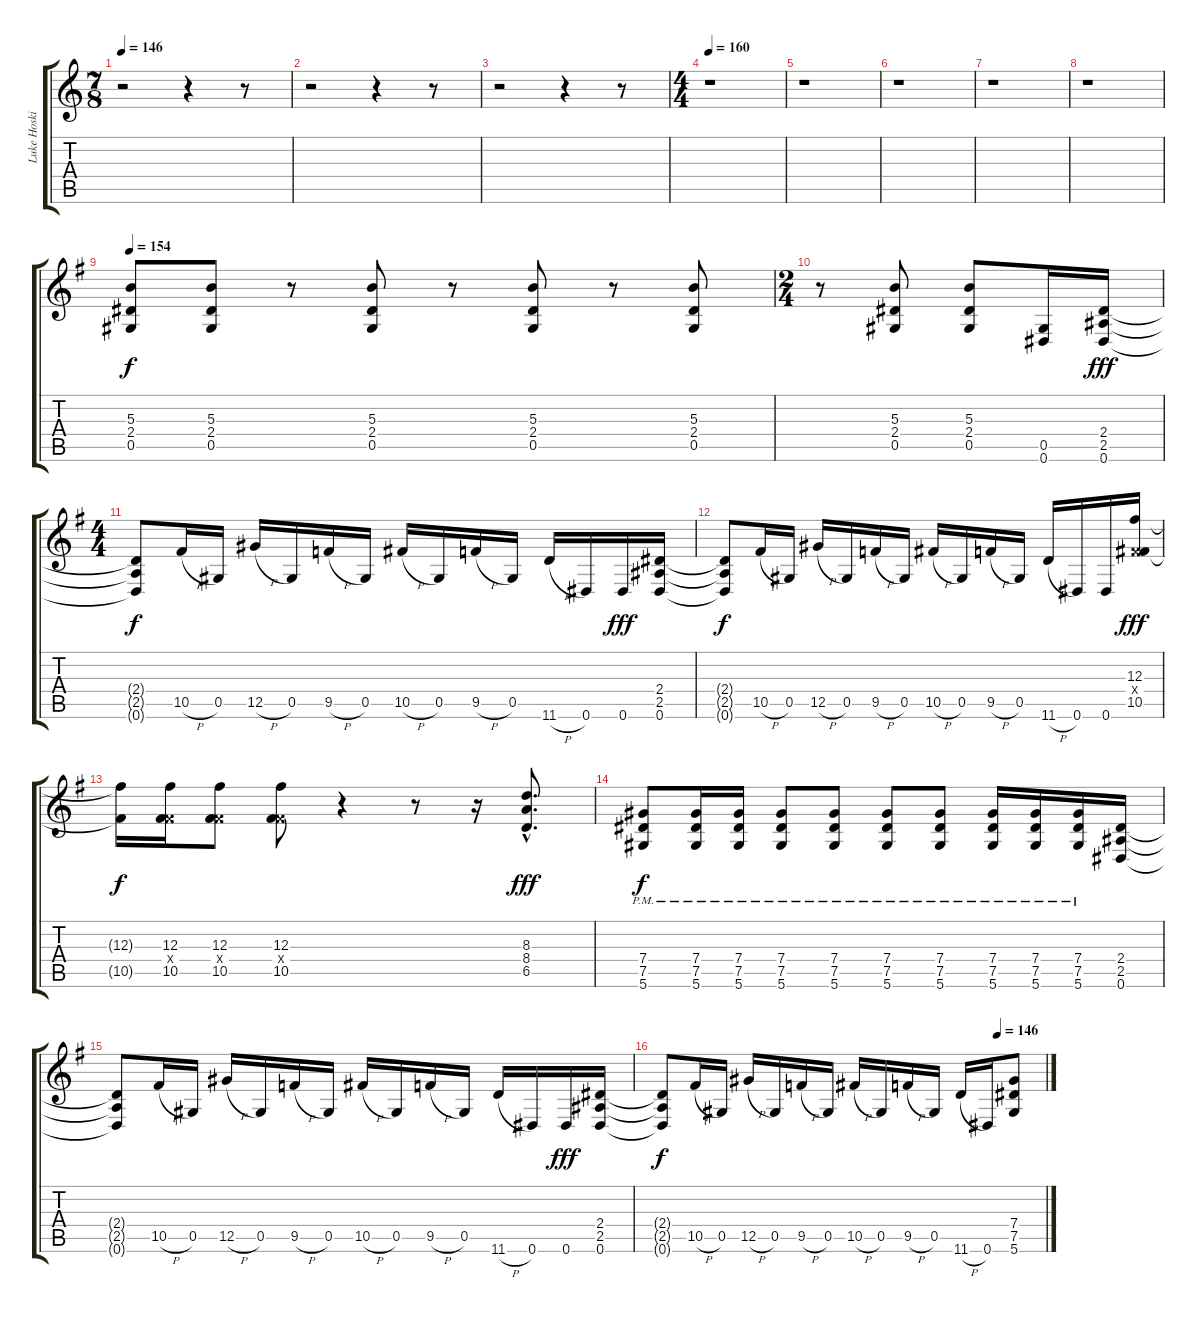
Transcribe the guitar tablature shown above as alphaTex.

\track ("Luke Hoskin" "Luke Hoski") {instrument overdrivenguitar}
\staff {score tabs}
\tuning (Eb4 Bb3 Gb3 Db3 Ab2 Eb2) {hide}
\ts (7 8)
\tempo 146
\clef g2
\ks c
r.2{dy f} r.4 r.8 |
r.2 r.4 r.8 |
r.2 r.4 r.8 |
\ts (4 4)
\tempo 160
r.1 |
r.1 |
r.1 |
r.1 |
r.1 |
\tempo 154
\ks g
(5.3 2.4 0.5).8 (5.3 2.4 0.5).8 r.8 (5.3 2.4 0.5).8 r.8 (5.3 2.4 0.5).8 r.8 (5.3 2.4 0.5).8 |
\ts (2 4)
r.8 (5.3 2.4 0.5).8 (5.3 2.4 0.5).8 (0.5 0.6).16 (2.4 2.5 0.6).16{dy fff} |
\ts (4 4)
(2.4{t} 2.5{t} 0.6{t}).8{dy f} 10.5{h}.16 0.5.16 12.5{h}.16 0.5.16 9.5{h}.16 0.5.16 10.5{h}.16 0.5.16 9.5{h}.16 0.5.16 11.6{h}.16 0.6.16 0.6.16{dy fff} (2.4 2.5 0.6).16 |
(2.4{t} 2.5{t} 0.6{t}).8{dy f} 10.5{h}.16 0.5.16 12.5{h}.16 0.5.16 9.5{h}.16 0.5.16 10.5{h}.16 0.5.16 9.5{h}.16 0.5.16 11.6{h}.16 0.6.16 0.6.16 (12.3 5.4{x} 10.5).16{dy fff} |
(12.3{t} 10.5{t}).16{dy f} (12.3 5.4{x} 10.5).16 (12.3 5.4{x} 10.5).8 (12.3 5.4{x} 10.5).8 r.4 r.8 r.16 (8.3{hac} 8.4{hac} 6.5{hac}).8{d dy fff} |
(7.4{pm} 7.5 5.6).8{dy f} (7.4{pm} 7.5{pm} 5.6{pm}).16 (7.4{pm} 7.5{pm} 5.6{pm}).16 (7.4{pm} 7.5{pm} 5.6{pm}).8 (7.4{pm} 7.5{pm} 5.6{pm}).8 (7.4{pm} 7.5{pm} 5.6{pm}).8 (7.4{pm} 7.5{pm} 5.6{pm}).8 (7.4{pm} 7.5{pm} 5.6{pm}).16 (7.4{pm} 7.5{pm} 5.6{pm}).16 (7.4{pm} 7.5{pm} 5.6{pm}).16 (2.4 2.5 0.6).16 |
(2.4{t} 2.5{t} 0.6{t}).8 10.5{h}.16 0.5.16 12.5{h}.16 0.5.16 9.5{h}.16 0.5.16 10.5{h}.16 0.5.16 9.5{h}.16 0.5.16 11.6{h}.16 0.6.16 0.6.16{dy fff} (2.4 2.5 0.6).16 |
\tempo (146 0.875)
(2.4{t} 2.5{t} 0.6{t}).8{dy f} 10.5{h}.16 0.5.16 12.5{h}.16 0.5.16 9.5{h}.16 0.5.16 10.5{h}.16 0.5.16 9.5{h}.16 0.5.16 11.6{h}.16 0.6.16 (7.4 7.5 5.6).8
